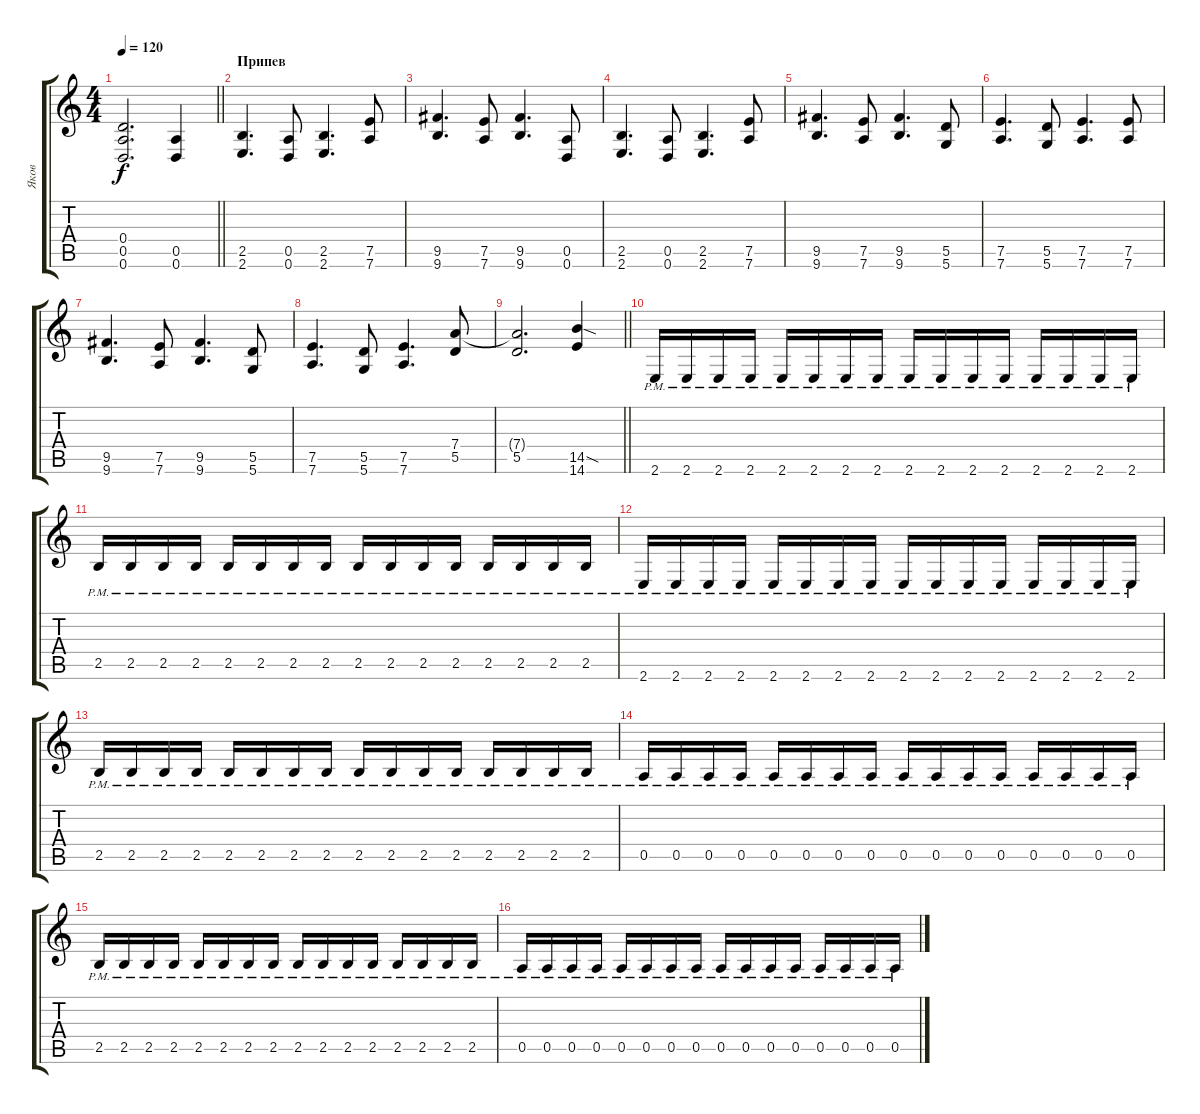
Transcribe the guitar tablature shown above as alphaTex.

\track ("Яков" "Яков") {instrument distortionguitar}
\staff {score tabs}
\tuning (E4 B3 G3 D3 A2 D2) {hide}
\ts (4 4)
\tempo 120
\clef g2
\barLineRight lightlight
\ks c
(0.4 0.5 0.6).2{d dy f} (0.5 0.6).4 |
\section ("" "Припев")
(2.5 2.6).4{d} (0.5 0.6).8 (2.5 2.6).4{d} (7.5 7.6).8 |
(9.5 9.6).4{d} (7.5 7.6).8 (9.5 9.6).4{d} (0.5 0.6).8 |
(2.5 2.6).4{d} (0.5 0.6).8 (2.5 2.6).4{d} (7.5 7.6).8 |
(9.5 9.6).4{d} (7.5 7.6).8 (9.5 9.6).4{d} (5.5 5.6).8 |
(7.5 7.6).4{d} (5.5 5.6).8 (7.5 7.6).4{d} (7.5 7.6).8 |
(9.5 9.6).4{d} (7.5 7.6).8 (9.5 9.6).4{d} (5.5 5.6).8 |
(7.5 7.6).4{d} (5.5 5.6).8 (7.5 7.6).4{d} (7.4 5.5).8 |
\barLineRight lightlight
(7.4{t} 5.5).2{d} (14.5{sod} 14.6).4 |
2.6{pm}.16 2.6{pm}.16 2.6{pm}.16 2.6{pm}.16 2.6{pm}.16 2.6{pm}.16 2.6{pm}.16 2.6{pm}.16 2.6{pm}.16 2.6{pm}.16 2.6{pm}.16 2.6{pm}.16 2.6{pm}.16 2.6{pm}.16 2.6{pm}.16 2.6{pm}.16 |
2.5{pm}.16 2.5{pm}.16 2.5{pm}.16 2.5{pm}.16 2.5{pm}.16 2.5{pm}.16 2.5{pm}.16 2.5{pm}.16 2.5{pm}.16 2.5{pm}.16 2.5{pm}.16 2.5{pm}.16 2.5{pm}.16 2.5{pm}.16 2.5{pm}.16 2.5{pm}.16 |
2.6{pm}.16 2.6{pm}.16 2.6{pm}.16 2.6{pm}.16 2.6{pm}.16 2.6{pm}.16 2.6{pm}.16 2.6{pm}.16 2.6{pm}.16 2.6{pm}.16 2.6{pm}.16 2.6{pm}.16 2.6{pm}.16 2.6{pm}.16 2.6{pm}.16 2.6{pm}.16 |
2.5{pm}.16 2.5{pm}.16 2.5{pm}.16 2.5{pm}.16 2.5{pm}.16 2.5{pm}.16 2.5{pm}.16 2.5{pm}.16 2.5{pm}.16 2.5{pm}.16 2.5{pm}.16 2.5{pm}.16 2.5{pm}.16 2.5{pm}.16 2.5{pm}.16 2.5{pm}.16 |
0.5{pm}.16 0.5{pm}.16 0.5{pm}.16 0.5{pm}.16 0.5{pm}.16 0.5{pm}.16 0.5{pm}.16 0.5{pm}.16 0.5{pm}.16 0.5{pm}.16 0.5{pm}.16 0.5{pm}.16 0.5{pm}.16 0.5{pm}.16 0.5{pm}.16 0.5{pm}.16 |
2.5{pm}.16 2.5{pm}.16 2.5{pm}.16 2.5{pm}.16 2.5{pm}.16 2.5{pm}.16 2.5{pm}.16 2.5{pm}.16 2.5{pm}.16 2.5{pm}.16 2.5{pm}.16 2.5{pm}.16 2.5{pm}.16 2.5{pm}.16 2.5{pm}.16 2.5{pm}.16 |
0.5{pm}.16 0.5{pm}.16 0.5{pm}.16 0.5{pm}.16 0.5{pm}.16 0.5{pm}.16 0.5{pm}.16 0.5{pm}.16 0.5{pm}.16 0.5{pm}.16 0.5{pm}.16 0.5{pm}.16 0.5{pm}.16 0.5{pm}.16 0.5{pm}.16 0.5{pm}.16
